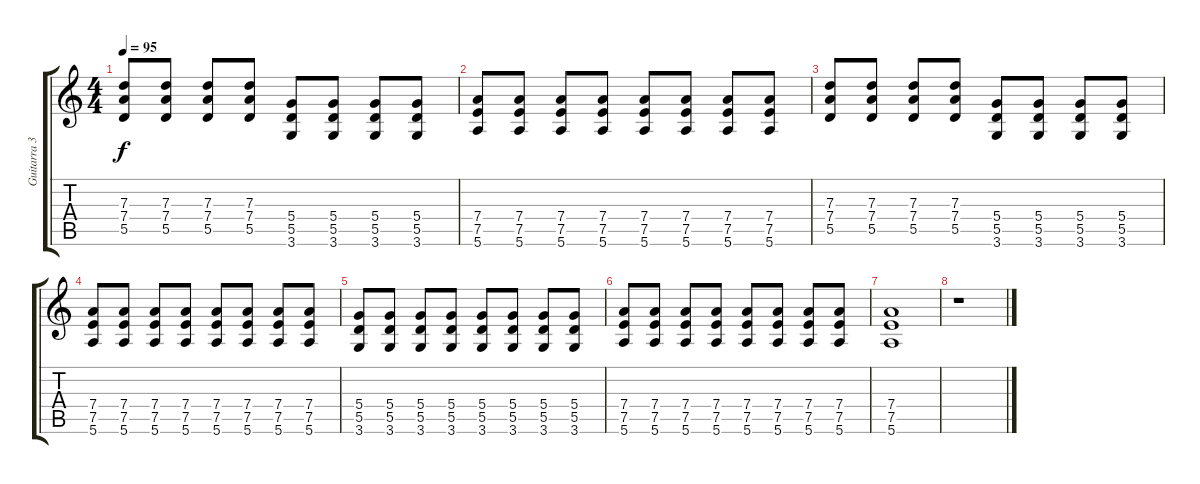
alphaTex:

\track ("Guitarra 3" "Guitarra 3") {instrument electricguitarclean}
\staff {score tabs}
\tuning (E4 B3 G3 D3 A2 E2) {hide}
\ts (4 4)
\tempo 95
\clef g2
\ks c
(7.3 7.4 5.5).8{dy f} (7.3 7.4 5.5).8 (7.3 7.4 5.5).8 (7.3 7.4 5.5).8 (5.4 5.5 3.6).8 (5.4 5.5 3.6).8 (5.4 5.5 3.6).8 (5.4 5.5 3.6).8 |
(7.4 7.5 5.6).8 (7.4 7.5 5.6).8 (7.4 7.5 5.6).8 (7.4 7.5 5.6).8 (7.4 7.5 5.6).8 (7.4 7.5 5.6).8 (7.4 7.5 5.6).8 (7.4 7.5 5.6).8 |
(7.3 7.4 5.5).8 (7.3 7.4 5.5).8 (7.3 7.4 5.5).8 (7.3 7.4 5.5).8 (5.4 5.5 3.6).8 (5.4 5.5 3.6).8 (5.4 5.5 3.6).8 (5.4 5.5 3.6).8 |
(7.4 7.5 5.6).8 (7.4 7.5 5.6).8 (7.4 7.5 5.6).8 (7.4 7.5 5.6).8 (7.4 7.5 5.6).8 (7.4 7.5 5.6).8 (7.4 7.5 5.6).8 (7.4 7.5 5.6).8 |
(5.4 5.5 3.6).8 (5.4 5.5 3.6).8 (5.4 5.5 3.6).8 (5.4 5.5 3.6).8 (5.4 5.5 3.6).8 (5.4 5.5 3.6).8 (5.4 5.5 3.6).8 (5.4 5.5 3.6).8 |
(7.4 7.5 5.6).8 (7.4 7.5 5.6).8 (7.4 7.5 5.6).8 (7.4 7.5 5.6).8 (7.4 7.5 5.6).8 (7.4 7.5 5.6).8 (7.4 7.5 5.6).8 (7.4 7.5 5.6).8 |
(7.4 7.5 5.6).1 |
r.1
